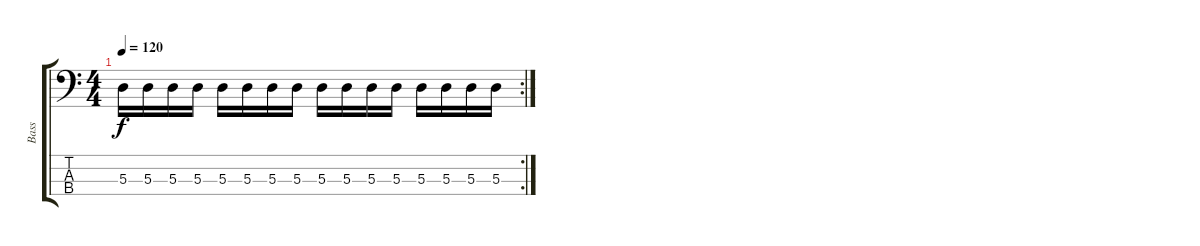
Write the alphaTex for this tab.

\track ("Bass" "Bass") {instrument electricbasspick}
\staff {score tabs}
\tuning (G2 D2 A1 E1) {hide}
\rc 2
\ts (4 4)
\tempo 120
\clef f4
\ks c
5.3.16{dy f} 5.3.16 5.3.16 5.3.16 5.3.16 5.3.16 5.3.16 5.3.16 5.3.16 5.3.16 5.3.16 5.3.16 5.3.16 5.3.16 5.3.16 5.3.16
